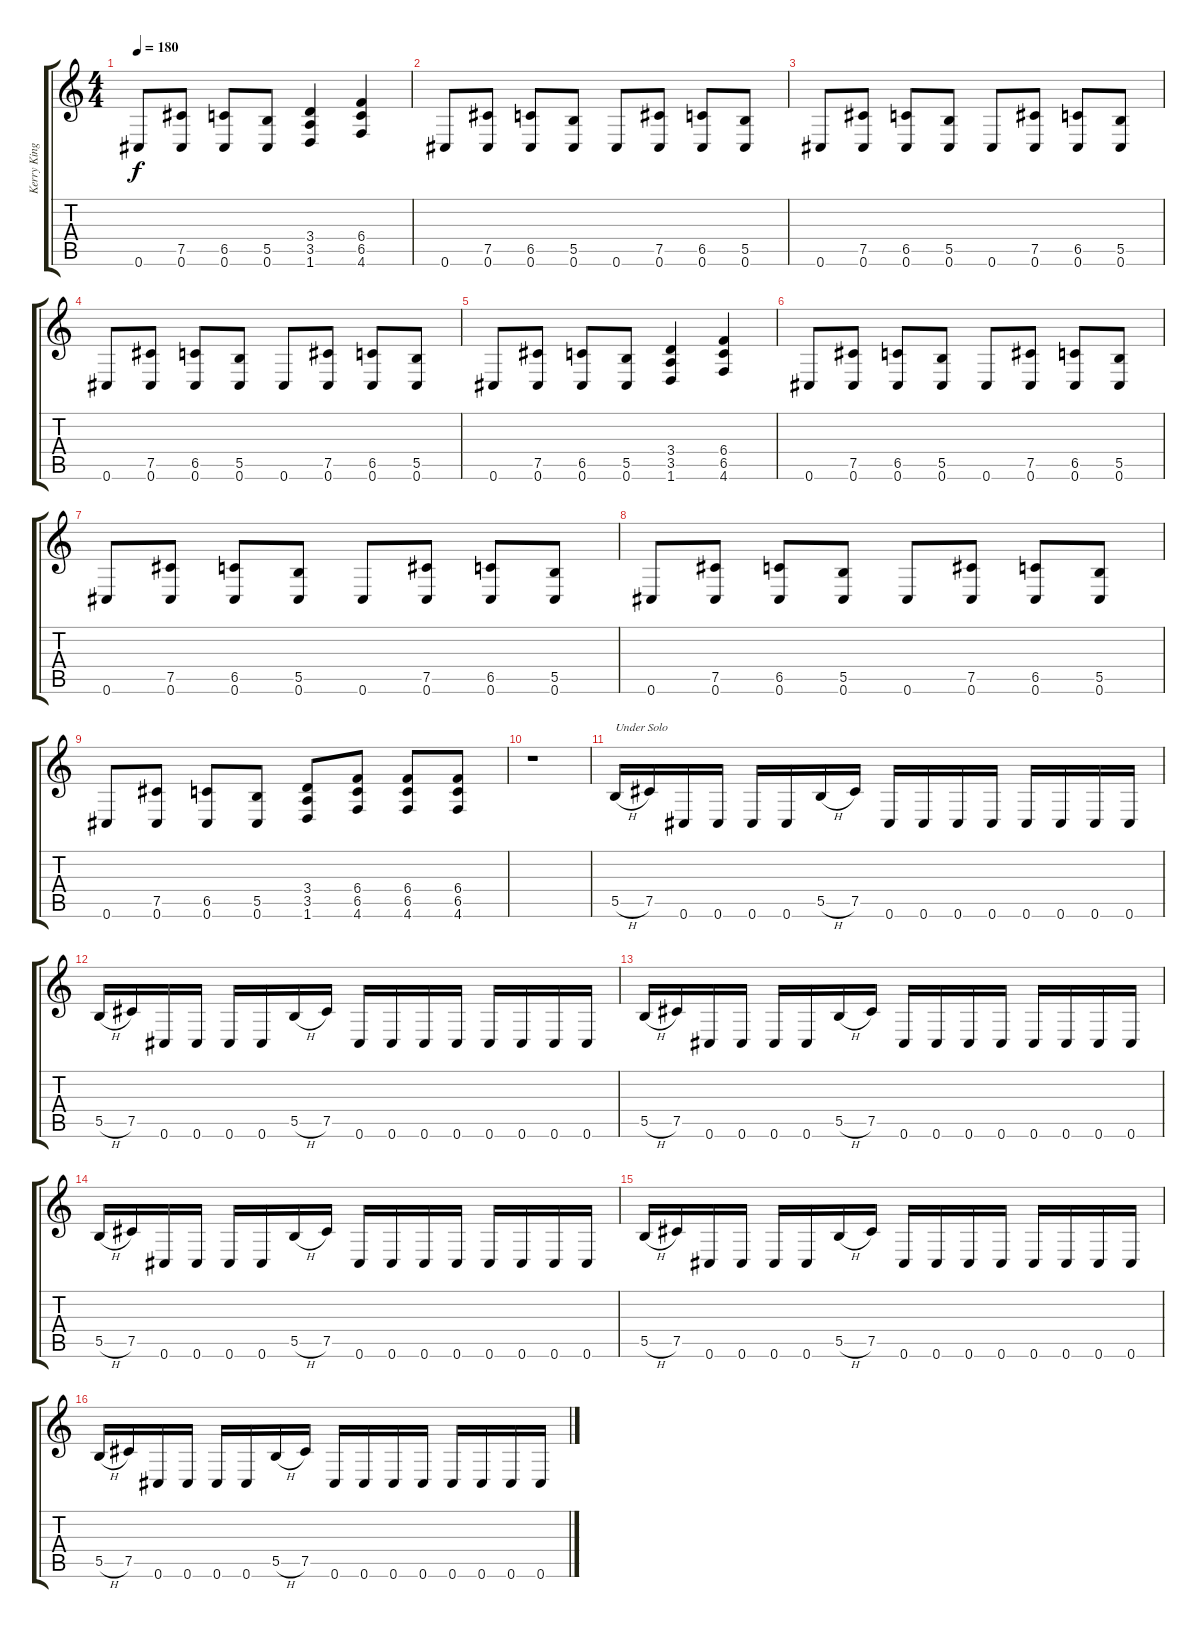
\track ("Kerry King" "Kerry King") {instrument distortionguitar}
\staff {score tabs}
\tuning (Db4 Ab3 E3 B2 Gb2 Db2) {hide}
\ts (4 4)
\tempo 180
\clef g2
\ks c
0.6.8{dy f} (7.5 0.6).8 (6.5 0.6).8 (5.5 0.6).8 (3.4 3.5 1.6).4 (6.4 6.5 4.6).4 |
0.6.8 (7.5 0.6).8 (6.5 0.6).8 (5.5 0.6).8 0.6.8 (7.5 0.6).8 (6.5 0.6).8 (5.5 0.6).8 |
0.6.8 (7.5 0.6).8 (6.5 0.6).8 (5.5 0.6).8 0.6.8 (7.5 0.6).8 (6.5 0.6).8 (5.5 0.6).8 |
0.6.8 (7.5 0.6).8 (6.5 0.6).8 (5.5 0.6).8 0.6.8 (7.5 0.6).8 (6.5 0.6).8 (5.5 0.6).8 |
0.6.8 (7.5 0.6).8 (6.5 0.6).8 (5.5 0.6).8 (3.4 3.5 1.6).4 (6.4 6.5 4.6).4 |
0.6.8 (7.5 0.6).8 (6.5 0.6).8 (5.5 0.6).8 0.6.8 (7.5 0.6).8 (6.5 0.6).8 (5.5 0.6).8 |
0.6.8 (7.5 0.6).8 (6.5 0.6).8 (5.5 0.6).8 0.6.8 (7.5 0.6).8 (6.5 0.6).8 (5.5 0.6).8 |
0.6.8 (7.5 0.6).8 (6.5 0.6).8 (5.5 0.6).8 0.6.8 (7.5 0.6).8 (6.5 0.6).8 (5.5 0.6).8 |
0.6.8 (7.5 0.6).8 (6.5 0.6).8 (5.5 0.6).8 (3.4 3.5 1.6).8 (6.4 6.5 4.6).8 (6.4 6.5 4.6).8 (6.4 6.5 4.6).8 |
r.1 |
5.5{h}.16{txt "Under Solo"} 7.5.16 0.6.16 0.6.16 0.6.16 0.6.16 5.5{h}.16 7.5.16 0.6.16 0.6.16 0.6.16 0.6.16 0.6.16 0.6.16 0.6.16 0.6.16 |
5.5{h}.16 7.5.16 0.6.16 0.6.16 0.6.16 0.6.16 5.5{h}.16 7.5.16 0.6.16 0.6.16 0.6.16 0.6.16 0.6.16 0.6.16 0.6.16 0.6.16 |
5.5{h}.16 7.5.16 0.6.16 0.6.16 0.6.16 0.6.16 5.5{h}.16 7.5.16 0.6.16 0.6.16 0.6.16 0.6.16 0.6.16 0.6.16 0.6.16 0.6.16 |
5.5{h}.16 7.5.16 0.6.16 0.6.16 0.6.16 0.6.16 5.5{h}.16 7.5.16 0.6.16 0.6.16 0.6.16 0.6.16 0.6.16 0.6.16 0.6.16 0.6.16 |
5.5{h}.16 7.5.16 0.6.16 0.6.16 0.6.16 0.6.16 5.5{h}.16 7.5.16 0.6.16 0.6.16 0.6.16 0.6.16 0.6.16 0.6.16 0.6.16 0.6.16 |
5.5{h}.16 7.5.16 0.6.16 0.6.16 0.6.16 0.6.16 5.5{h}.16 7.5.16 0.6.16 0.6.16 0.6.16 0.6.16 0.6.16 0.6.16 0.6.16 0.6.16
